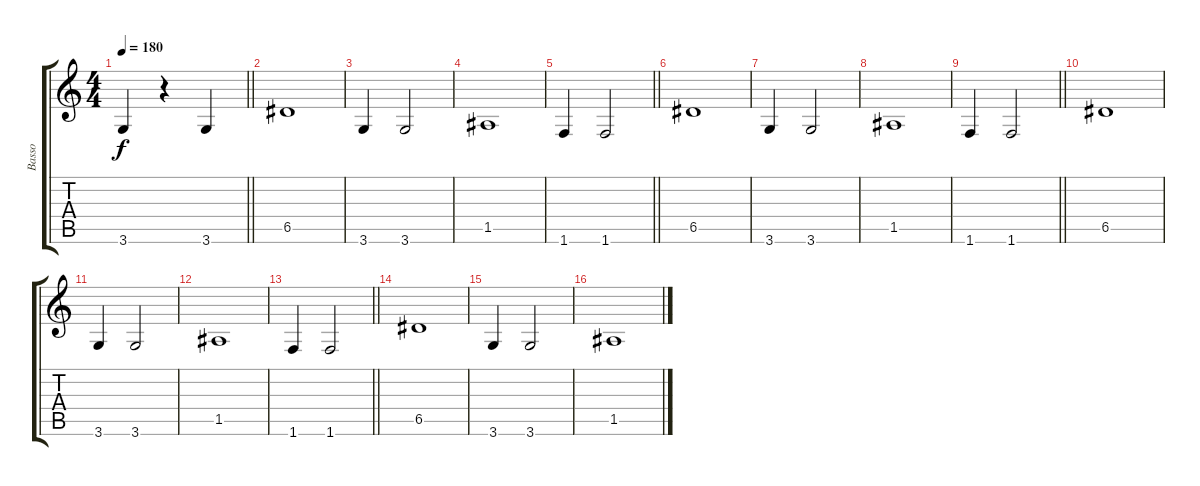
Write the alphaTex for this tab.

\track ("Basso" "Basso") {instrument acousticbass}
\staff {score tabs}
\tuning (E4 B3 G3 D3 A2 E2) {hide}
\ts (4 4)
\tempo 180
\clef g2
\barLineRight lightlight
\ks c
3.6.4{dy f} r.4 3.6.4 |
6.5.1 |
3.6.4 3.6.2 |
1.5.1 |
\barLineRight lightlight
1.6.4 1.6.2 |
6.5.1 |
3.6.4 3.6.2 |
1.5.1 |
\barLineRight lightlight
1.6.4 1.6.2 |
6.5.1 |
3.6.4 3.6.2 |
1.5.1 |
\barLineRight lightlight
1.6.4 1.6.2 |
6.5.1 |
3.6.4 3.6.2 |
1.5.1
